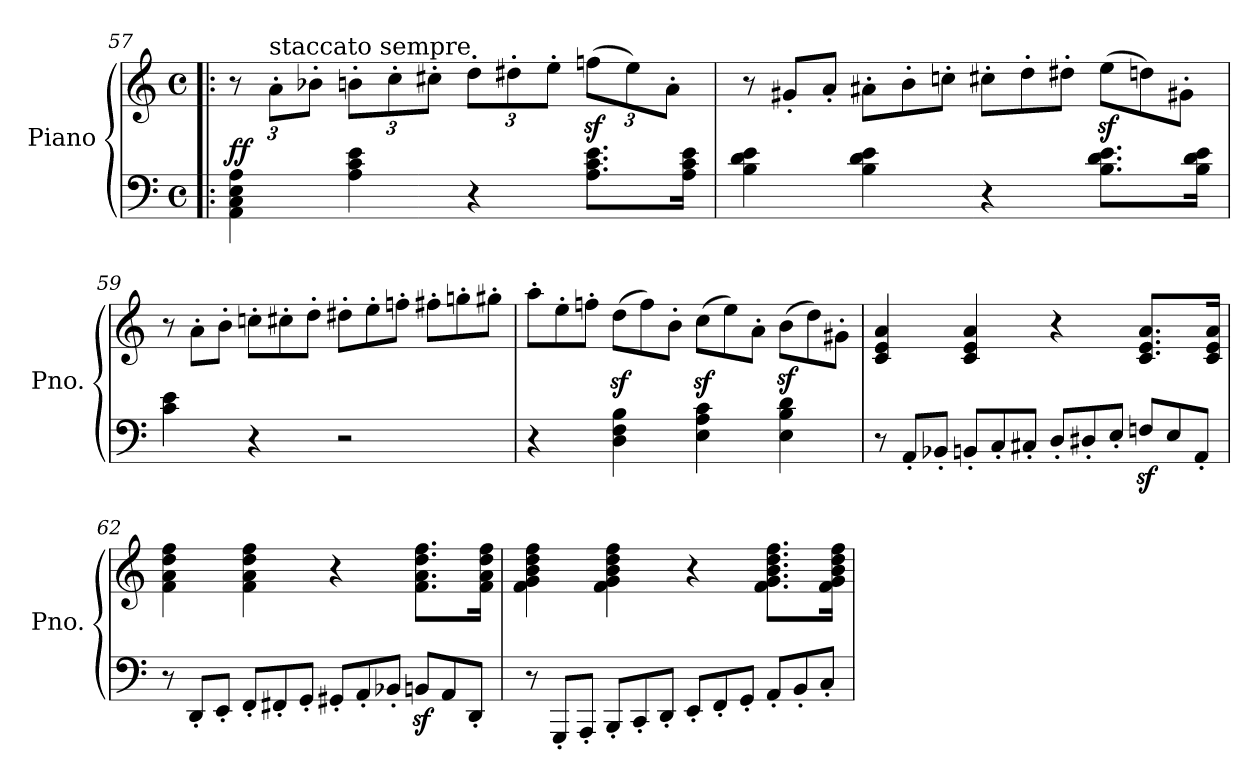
**kern	**kern	**dynam
*part1	*part1	*part1
*staff2	*staff1	*staff1/2
*I"Piano	*	*
*I'Pno.	*	*
*clefF4	*clefG2	*
*k[]	*k[]	*
*C:	*C:	*
*M4/4	*M4/4	*
*met(c)	*met(c)	*
*	*Xbrackettup	*
=57!|:	=57!|:	=57!|:
!	!	!LO:DY:a=2
4AA\ 4C\ 4E\ 4A\	12r	ff
!	!LO:TX:a:t=staccato sempre	!
.	12a'\L	.
.	12b-X'\J	.
4A\ 4c\ 4e\	12bn'\L	.
.	12cc'\	.
.	12cc#X'\J	.
4r	12dd'\L	.
.	12dd#X'\	.
.	12ee'\J	.
8.A\ 8.c\ 8.e\L	(12ffnz<\L	.
.	12ee\)	.
.	12a'\J	.
16A\ 16c\ 16e\Jk	.	.
!!LO:LB:g=z
=58	=58	=58
*	*Xtuplet	*
4B\ 4d\ 4e\	12r	.
.	12g#X'/L	.
.	12a'/J	.
4B\ 4d\ 4e\	12a#X'\L	.
.	12b'\	.
.	12ccn'\J	.
4r	12cc#X'\L	.
.	12dd'\	.
.	12dd#X'\J	.
8.B\ 8.d\ 8.e\L	(12eez<\L	.
.	12ddn\)	.
.	12g#X'\J	.
16B\ 16d\ 16e\Jk	.	.
=59	=59	=59
4c\ 4e\	12r	.
.	12a'\L	.
.	12b'\J	.
4r	12ccn'\L	.
.	12cc#X'\	.
.	12dd'\J	.
2r	12dd#X'\L	.
.	12ee'\	.
.	12ffn'\J	.
.	12ff#X'\L	.
.	12ggn'\	.
.	12gg#X'\J	.
=60	=60	=60
4r	12aa'\L	.
.	12ee'\	.
.	12ffn'\J	.
4D\ 4F\ 4B\	(12ddz<\L	.
.	12ff\)	.
.	12b'\J	.
4E\ 4A\ 4c\	(12ccz<\L	.
.	12ee\)	.
.	12a'\J	.
4E\ 4B\ 4d\	(12bz<\L	.
.	12dd\)	.
.	12g#X'\J	.
!!LO:LB:g=z
=61	=61	=61
*Xtuplet	*	*
12r	4c/ 4e/ 4a/	.
12AA'/L	.	.
12BB-X'/J	.	.
12BBn'/L	4c/ 4e/ 4a/	.
12C'/	.	.
12C#X'/J	.	.
12D'/L	4r	.
12D#X'/	.	.
12E'/J	.	.
12Fnz</L	8.c/ 8.e/ 8.a/L	.
12E/	.	.
12AA'/J	.	.
.	16c/ 16e/ 16a/Jk	.
=62	=62	=62
12r	4f\ 4a\ 4dd\ 4ff\	.
12DD'/L	.	.
12EE'/J	.	.
12FF'/L	4f\ 4a\ 4dd\ 4ff\	.
12FF#X'/	.	.
12GG'/J	.	.
12GG#X'/L	4r	.
12AA'/	.	.
12BB-X'/J	.	.
12BBnz</L	8.f\ 8.a\ 8.dd\ 8.ff\L	.
12AA/	.	.
12DD'/J	.	.
.	16f\ 16a\ 16dd\ 16ff\Jk	.
=63	=63	=63
12r	4f\ 4g\ 4b\ 4dd\ 4ff\	.
12GGG'/L	.	.
12AAA'/J	.	.
12BBB'/L	4f\ 4g\ 4b\ 4dd\ 4ff\	.
12CC'/	.	.
12DD'/J	.	.
12EE'/L	4r	.
12FF'/	.	.
12GG'/J	.	.
12AA'/L	8.f\ 8.g\ 8.b\ 8.dd\ 8.ff\L	.
12BB'/	.	.
12C'/J	.	.
.	16f\ 16g\ 16b\ 16dd\ 16ff\Jk	.
=	=	=
*-	*-	*-
